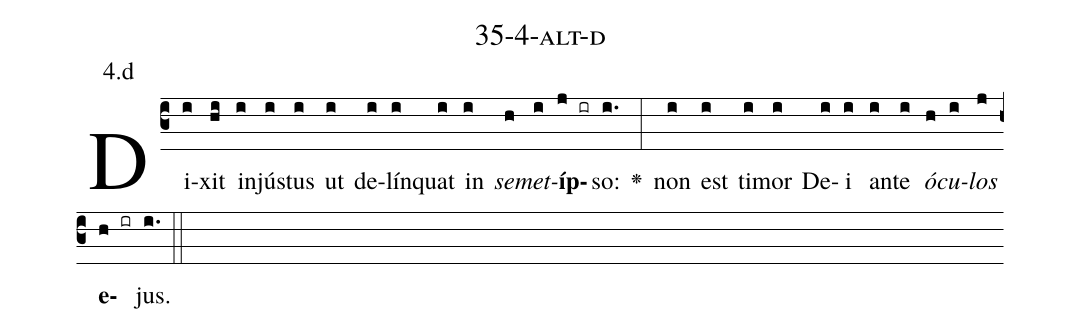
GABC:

name: 35-4-alt-d;
annotation: 4.d;
%%
(c3)Di(i)xit(hi) in(i)jús(i)tus(i) ut(i) de(i)lín(i)quat(i) in(i) <i>se</i>(h)<i>met</i>(i)<b>íp</b>(j ir)so:(i.) <v>\greheightstar</v>(:) non(i) est(i) ti(i)mor(i) De(i)i(i) an(i)te(i) <i>ó</i>(h)<i>cu</i>(i)<i>los</i>(j) <b>e</b>(h ir)jus.(i.) (::)


%E(i) u(h) o(i) u(j) a(h) e.(i.) (::)
